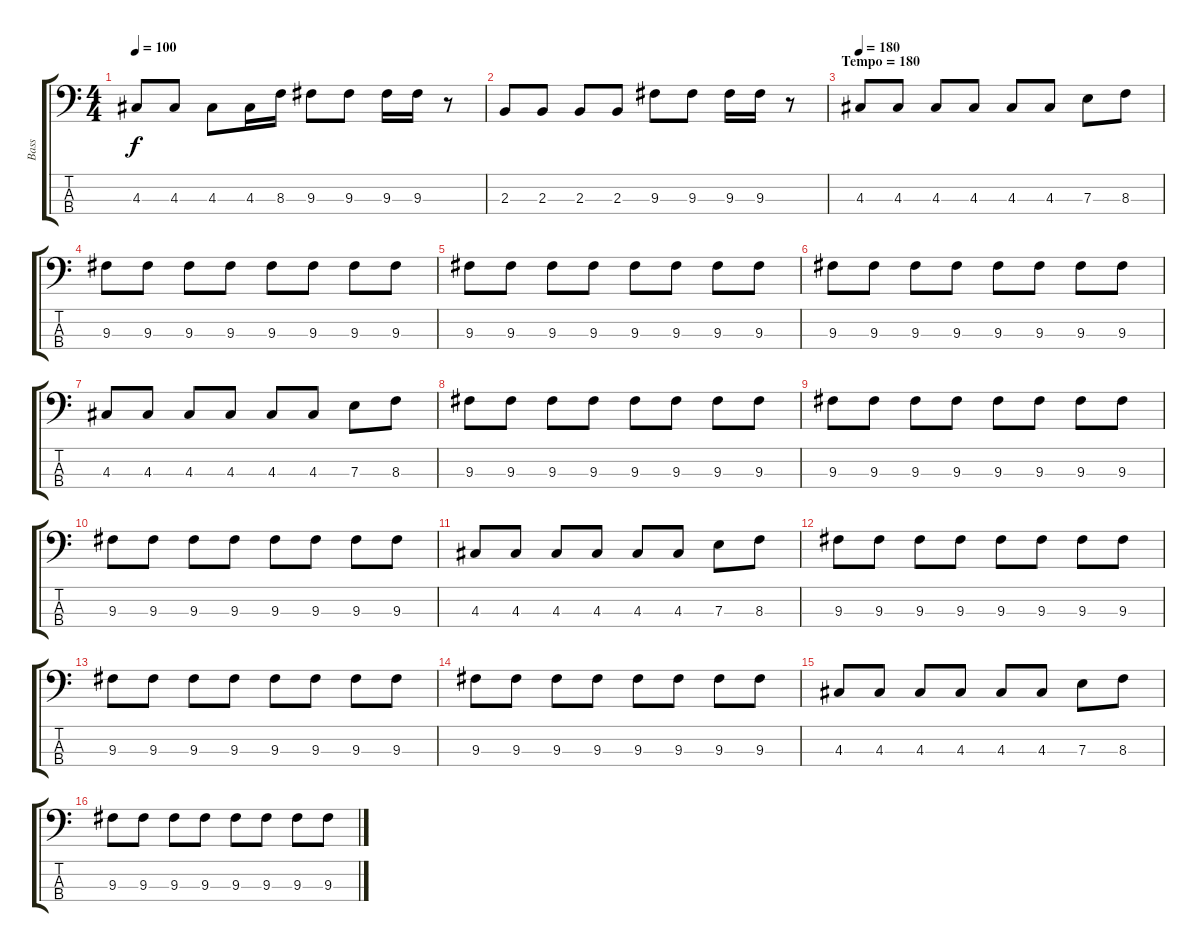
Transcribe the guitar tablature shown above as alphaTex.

\track ("Bass" "Bass") {instrument electricbassfinger}
\staff {score tabs}
\tuning (G2 D2 A1 E1) {hide}
\ts (4 4)
\tempo 100
\clef f4
\ks c
4.3.8{dy f} 4.3.8 4.3.8 4.3.16 8.3.16 9.3.8 9.3.8 9.3.16 9.3.16 r.8 |
2.3.8 2.3.8 2.3.8 2.3.8 9.3.8 9.3.8 9.3.16 9.3.16 r.8 |
\section ("" "Tempo = 180")
\tempo 180
4.3.8 4.3.8 4.3.8 4.3.8 4.3.8 4.3.8 7.3.8 8.3.8 |
9.3.8 9.3.8 9.3.8 9.3.8 9.3.8 9.3.8 9.3.8 9.3.8 |
9.3.8 9.3.8 9.3.8 9.3.8 9.3.8 9.3.8 9.3.8 9.3.8 |
9.3.8 9.3.8 9.3.8 9.3.8 9.3.8 9.3.8 9.3.8 9.3.8 |
4.3.8 4.3.8 4.3.8 4.3.8 4.3.8 4.3.8 7.3.8 8.3.8 |
9.3.8 9.3.8 9.3.8 9.3.8 9.3.8 9.3.8 9.3.8 9.3.8 |
9.3.8 9.3.8 9.3.8 9.3.8 9.3.8 9.3.8 9.3.8 9.3.8 |
9.3.8 9.3.8 9.3.8 9.3.8 9.3.8 9.3.8 9.3.8 9.3.8 |
4.3.8 4.3.8 4.3.8 4.3.8 4.3.8 4.3.8 7.3.8 8.3.8 |
9.3.8 9.3.8 9.3.8 9.3.8 9.3.8 9.3.8 9.3.8 9.3.8 |
9.3.8 9.3.8 9.3.8 9.3.8 9.3.8 9.3.8 9.3.8 9.3.8 |
9.3.8 9.3.8 9.3.8 9.3.8 9.3.8 9.3.8 9.3.8 9.3.8 |
4.3.8 4.3.8 4.3.8 4.3.8 4.3.8 4.3.8 7.3.8 8.3.8 |
9.3.8 9.3.8 9.3.8 9.3.8 9.3.8 9.3.8 9.3.8 9.3.8
